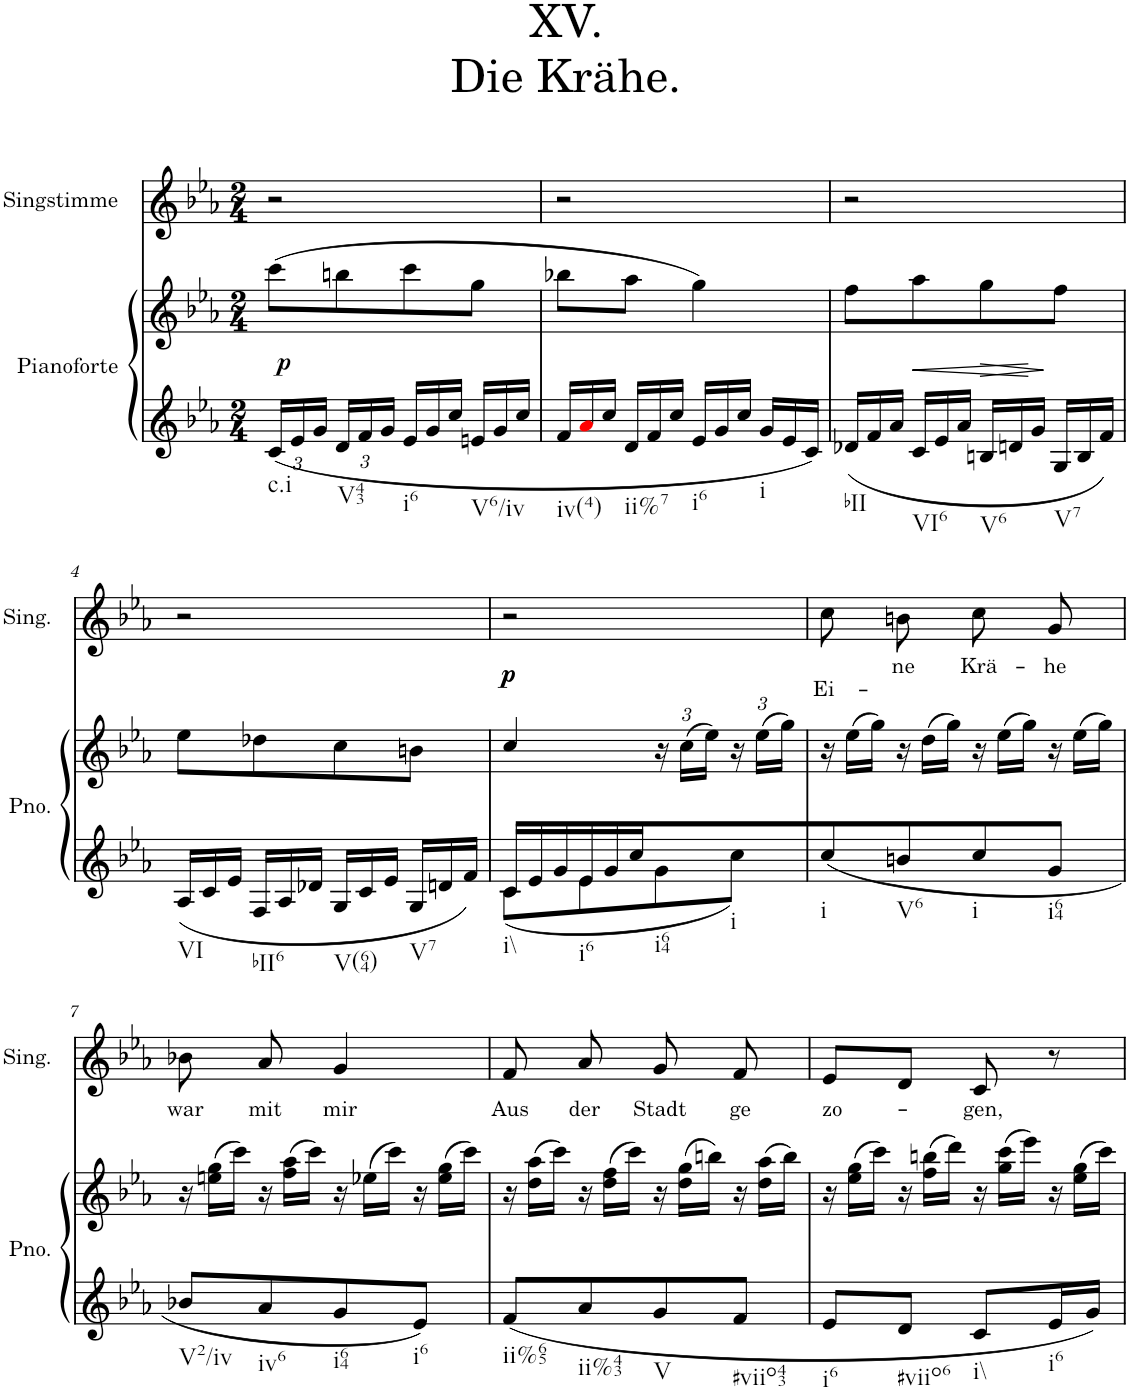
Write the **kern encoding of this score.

**kern	**kern	**dynam	**kern	**text	**dynam
*part2	*part2	*part2	*part1	*part1	*part1
*staff3	*staff2	*staff2/3	*staff1	*staff1	*staff1
*I"Pianoforte	*	*	*I"Singstimme	*	*
*I'Pno.	*	*	*I'Sing.	*	*
*clefG2	*clefG2	*	*clefG2	*	*
*k[b-e-a-]	*k[b-e-a-]	*	*k[b-e-a-]	*	*
*M2/4	*M2/4	*	*M2/4	*	*
*Xbrackettup	*	*	*	*	*
=1	=1	=1	=1	=1	=1
!LO:TX:b:t=c.i	!	!	!	!	!
!	!	!LO:DY:a=2	!	!	!
24c/LL	(8ccc\L	p	2r	.	.
24e-/	.	.	.	.	.
24g/JJ	.	.	.	.	.
!LO:TX:b:t=V43	!	!	!	!	!
24d/LL	8bbn\	.	.	.	.
24f/	.	.	.	.	.
24g/JJ	.	.	.	.	.
*Xtuplet	*	*	*	*	*
!LO:TX:b:t=i6	!	!	!	!	!
24e-/LL	8ccc\	.	.	.	.
24g/	.	.	.	.	.
24cc/JJ	.	.	.	.	.
!LO:TX:b:t=V6/iv	!	!	!	!	!
24en/LL	8gg\J	.	.	.	.
24g/	.	.	.	.	.
24cc/JJ	.	.	.	.	.
=2	=2	=2	=2	=2	=2
!LO:TX:b:t=iv(4)	!	!	!	!	!
24f/LL	8bb-X\L	.	2r	.	.
24a-i/	.	.	.	.	.
24cc/JJ	.	.	.	.	.
!LO:TX:b:t=ii%7	!	!	!	!	!
24d/LL	8aa-\J	.	.	.	.
24f/	.	.	.	.	.
24cc/JJ	.	.	.	.	.
!LO:TX:b:t=i6	!	!	!	!	!
24e-/LL	4gg\)	.	.	.	.
24g/	.	.	.	.	.
24cc/JJ	.	.	.	.	.
!LO:TX:b:t=i	!	!	!	!	!
24g/LL	.	.	.	.	.
24e-/	.	.	.	.	.
24c/JJ	.	.	.	.	.
=3	=3	=3	=3	=3	=3
!LO:TX:b:t=bII	!	!	!	!	!
24d-X/LL	8ff\L	.	2r	.	.
24f/	.	.	.	.	.
24a-/JJ	.	.	.	.	.
!LO:TX:b:t=VI6	!	!	!	!	!
!	!	!LO:HP:b	!	!	!
24c/LL	8aa-\	<	.	.	.
24e-/	.	.	.	.	.
24a-/JJ	.	.	.	.	.
!LO:TX:b:t=V6	!	!	!	!	!
!	!	!LO:HP:n=1:b	!	!	!
24Bn/LL	8gg\	[ >	.	.	.
24dn/	.	.	.	.	.
24g/JJ	.	.	.	.	.
!LO:TX:b:t=V7	!	!	!	!	!
24G/LL	8ff\J	]	.	.	.
24B/	.	.	.	.	.
24f/JJ	.	.	.	.	.
!!LO:LB:g=z
=4	=4	=4	=4	=4	=4
!LO:TX:b:t=VI	!	!	!	!	!
24A-/LL	8ee-\L	.	2r	.	.
24c/	.	.	.	.	.
24e-/JJ	.	.	.	.	.
!LO:TX:b:t=bII6	!	!	!	!	!
24F/LL	8dd-X\	.	.	.	.
24A-/	.	.	.	.	.
24d-X/JJ	.	.	.	.	.
!LO:TX:b:t=V(64)	!	!	!	!	!
24G/LL	8cc\	.	.	.	.
24c/	.	.	.	.	.
24e-/JJ	.	.	.	.	.
!LO:TX:b:t=V7	!	!	!	!	!
24G/LL	8bn\J	.	.	.	.
24dn/	.	.	.	.	.
24f/JJ	.	.	.	.	.
=5	=5	=5	=5	=5	=5
*^	*	*	*	*	*
!LO:TX:b:t=i\\	!	!	!	!	!	!
!	!	!	!	!	!	!LO:DY:b
!	!	!	!	!	!	!LO:DY:n=1:b
24c/LL	8c\L	4cc/	.	2r	.	p p
24e-/	.	.	.	.	.	.
24g/	.	.	.	.	.	.
!LO:TX:b:t=i6	!	!	!	!	!	!
24e-/	8e-\	.	.	.	.	.
24g/	.	.	.	.	.	.
24cc/JJ	.	.	.	.	.	.
*	*	*Xbrackettup	*	*	*	*
!LO:TX:b:t=i64	!	!	!	!	!	!
!LO:TX:b:t=i	!	!	!	!	!	!
4ryy	8g\	24r	.	.	.	.
.	.	(24cc\LL	.	.	.	.
.	.	24ee-\JJ)	.	.	.	.
.	8cc\J	24r	.	.	.	.
.	.	(24ee-\LL	.	.	.	.
.	.	24gg\JJ)	.	.	.	.
*v	*v	*	*	*	*	*
=6	=6	=6	=6	=6	=6
*	*Xtuplet	*	*	*	*
!LO:TX:b:t=i	!	!	!	!	!
!	!	!	!	!LO:LY:b	!
8cc/L	24r	.	8cc\	Ei-	.
.	(24ee-\LL	.	.	.	.
.	24gg\JJ)	.	.	.	.
!LO:TX:b:t=V6	!	!	!	!	!
!	!	!	!	!LO:LY:b	!
8bn/	24r	.	8bn\	-ne	.
.	(24dd\LL	.	.	.	.
.	24gg\JJ)	.	.	.	.
!LO:TX:b:t=i	!	!	!	!	!
!	!	!	!	!LO:LY:b	!
8cc/	24r	.	8cc\	Krä-	.
.	(24ee-\LL	.	.	.	.
.	24gg\JJ)	.	.	.	.
!LO:TX:b:t=i64	!	!	!	!	!
!	!	!	!	!LO:LY:b	!
8g/J	24r	.	8g/	-he	.
.	(24ee-\LL	.	.	.	.
.	24gg\JJ)	.	.	.	.
!!LO:LB:g=z
=7	=7	=7	=7	=7	=7
!LO:TX:b:t=V2/iv	!	!	!	!	!
!	!	!	!	!LO:LY:b	!
8b-X/L	24r	.	8b-X\	war	.
.	(24een\ 24gg\LL	.	.	.	.
.	24ccc\JJ)	.	.	.	.
!LO:TX:b:t=iv6	!	!	!	!	!
!	!	!	!	!LO:LY:b	!
8a-/	24r	.	8a-/	mit	.
.	(24ff\ 24aa-\LL	.	.	.	.
.	24ccc\JJ)	.	.	.	.
!LO:TX:b:t=i64	!	!	!	!	!
!	!	!	!	!LO:LY:b	!
8g/	24r	.	4g/	mir	.
.	(24ee-X\LL	.	.	.	.
.	24ccc\JJ)	.	.	.	.
!LO:TX:b:t=i6	!	!	!	!	!
8e-/J	24r	.	.	.	.
.	(24ee-\ 24gg\LL	.	.	.	.
.	24ccc\JJ)	.	.	.	.
=8	=8	=8	=8	=8	=8
!LO:TX:b:t=ii%65	!	!	!	!	!
!	!	!	!	!LO:LY:b	!
8f/L	24r	.	8f/	Aus	.
.	(24dd\ 24aa-\LL	.	.	.	.
.	24ccc\JJ)	.	.	.	.
!LO:TX:b:t=ii%43	!	!	!	!	!
!	!	!	!	!LO:LY:b	!
8a-/	24r	.	8a-/	der	.
.	(24dd\ 24ff\LL	.	.	.	.
.	24ccc\JJ)	.	.	.	.
!LO:TX:b:t=V	!	!	!	!	!
!	!	!	!	!LO:LY:b	!
8g/	24r	.	8g/	Stadt	.
.	(24dd\ 24gg\LL	.	.	.	.
.	24bbn\JJ)	.	.	.	.
!LO:TX:b:t=#viio43	!	!	!	!	!
!	!	!	!	!LO:LY:b	!
8f/J	24r	.	8f/	ge	.
.	(24dd\ 24aa-\LL	.	.	.	.
.	24bb\JJ)	.	.	.	.
=9	=9	=9	=9	=9	=9
!LO:TX:b:t=i6	!	!	!	!	!
!	!	!	!	!LO:LY:b	!
8e-/L	24r	.	8e-/L	zo-	.
.	(24ee-\ 24gg\LL	.	.	.	.
.	24ccc\JJ)	.	.	.	.
!LO:TX:b:t=#viio6	!	!	!	!	!
8d/J	24r	.	8d/J	.	.
.	(24ff\ 24bbn\LL	.	.	.	.
.	24ddd\JJ)	.	.	.	.
!LO:TX:b:t=i\\	!	!	!	!	!
!	!	!	!	!LO:LY:b	!
8c/L	24r	.	8c/	-gen,	.
.	(24gg\ 24ccc\LL	.	.	.	.
.	24eee-\JJ)	.	.	.	.
!LO:TX:b:t=i6	!	!	!	!	!
16e-/L	24r	.	8r	.	.
.	(24ee-\ 24gg\LL	.	.	.	.
16g/JJ	.	.	.	.	.
.	24ccc\JJ)	.	.	.	.
=	=	=	=	=	=
*-	*-	*-	*-	*-	*-
